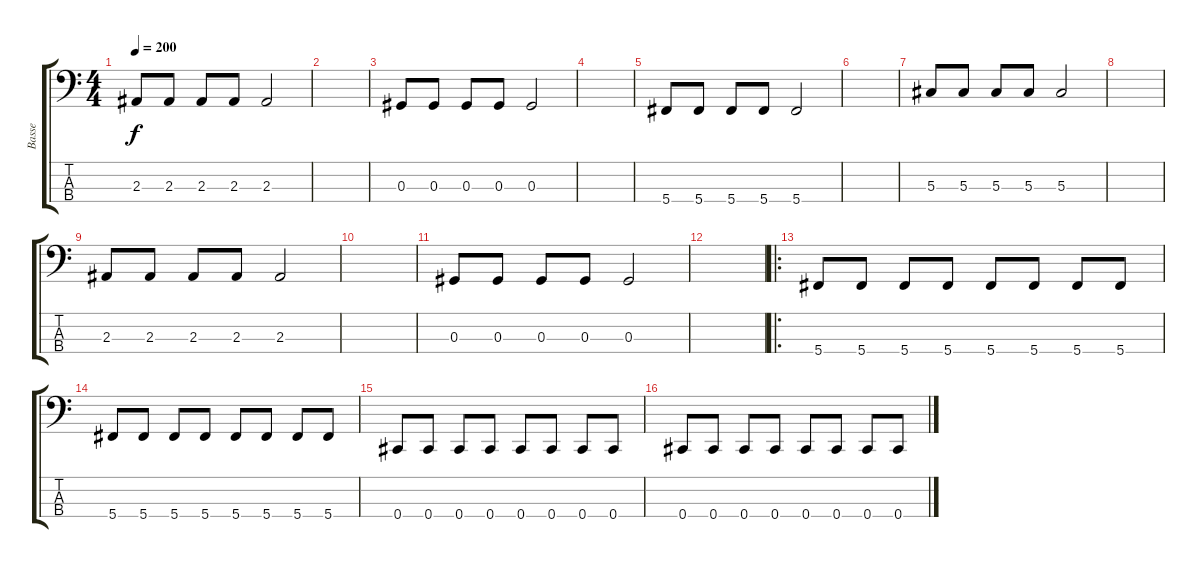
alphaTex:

\track ("Basse" "Basse") {instrument electricbasspick}
\staff {score tabs}
\tuning (Gb2 Db2 Ab1 Db1) {hide}
\ts (4 4)
\tempo 200
\clef f4
\ks c
2.3.8{dy f} 2.3.8 2.3.8 2.3.8 2.3.2 |
|
0.3.8 0.3.8 0.3.8 0.3.8 0.3.2 |
|
5.4.8 5.4.8 5.4.8 5.4.8 5.4.2 |
|
5.3.8 5.3.8 5.3.8 5.3.8 5.3.2 |
|
2.3.8 2.3.8 2.3.8 2.3.8 2.3.2 |
|
0.3.8 0.3.8 0.3.8 0.3.8 0.3.2 |
|
\ro
5.4.8 5.4.8 5.4.8 5.4.8 5.4.8 5.4.8 5.4.8 5.4.8 |
5.4.8 5.4.8 5.4.8 5.4.8 5.4.8 5.4.8 5.4.8 5.4.8 |
0.4.8 0.4.8 0.4.8 0.4.8 0.4.8 0.4.8 0.4.8 0.4.8 |
0.4.8 0.4.8 0.4.8 0.4.8 0.4.8 0.4.8 0.4.8 0.4.8
